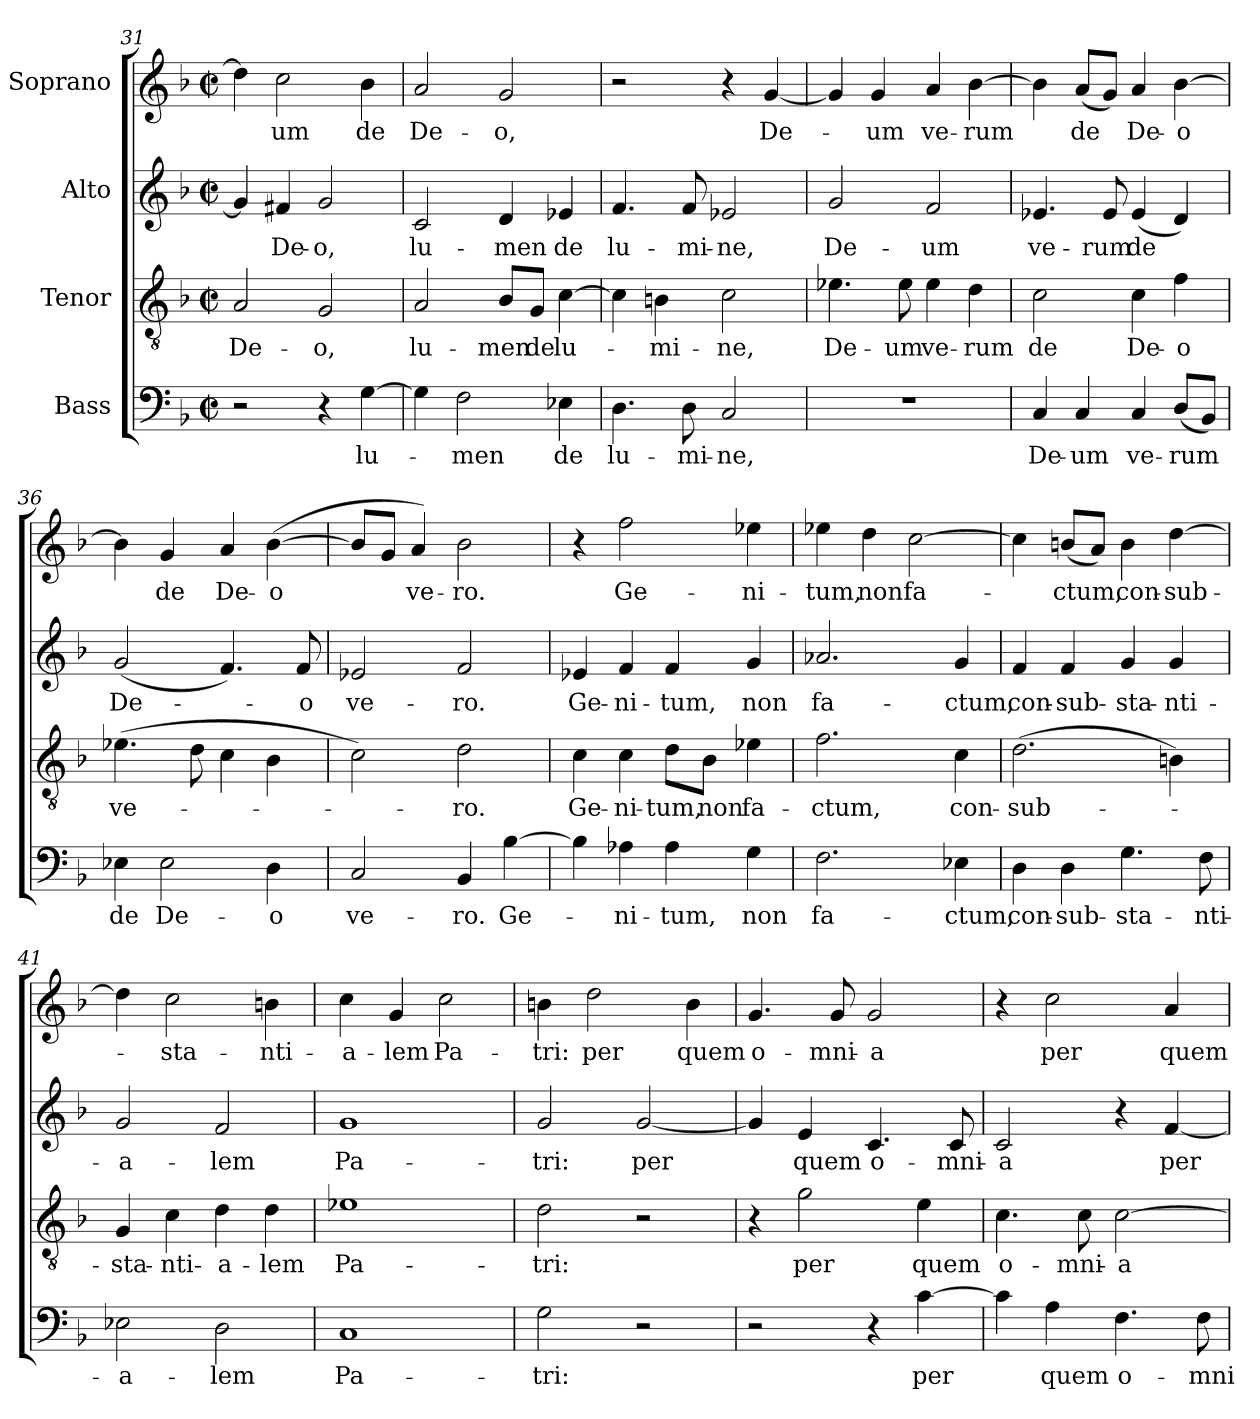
**kern	**text	**kern	**text	**kern	**text	**kern	**text
*part4	*part4	*part3	*part3	*part2	*part2	*part1	*part1
*staff4	*staff4	*staff3	*staff3	*staff2	*staff2	*staff1	*staff1
*I"Bass	*	*I"Tenor	*	*I"Alto	*	*I"Soprano	*
!!LO:PB:g=z
*clefF4	*	*clefGv2	*	*clefG2	*	*clefG2	*
*k[b-]	*	*k[b-]	*	*k[b-]	*	*k[b-]	*
*F:	*	*F:	*	*F:	*	*F:	*
*M2/2	*	*M2/2	*	*M2/2	*	*M2/2	*
*met(c|)	*	*met(c|)	*	*met(c|)	*	*met(c|)	*
=31	=31	=31	=31	=31	=31	=31	=31
2r	.	2A/	De-	4g/]	.	4dd\]	.
.	.	.	.	4f#X/	De-	2cc\	-um
4r	.	2G/	-o,	2g/	-o,	.	.
[4G\	lu-	.	.	.	.	4b-\	de
=32	=32	=32	=32	=32	=32	=32	=32
4G\]	.	2A/	lu-	2c/	lu-	2a/	De-
2F\	-men	.	.	.	.	.	.
.	.	8B-/L	-men	4d/	-men	2g/	-o,
.	.	8G/J	de	.	.	.	.
4E-X\	de	[4c\	lu-	4e-X/	de	.	.
=33	=33	=33	=33	=33	=33	=33	=33
4.D\	lu-	4c\]	.	4.f/	lu-	2r	.
.	.	4Bn\	-mi-	.	.	.	.
8D\	-mi-	.	.	8f/	-mi-	.	.
2C/	-ne,	2c\	-ne,	2e-X/	-ne,	4r	.
.	.	.	.	.	.	[4g/	De-
=34	=34	=34	=34	=34	=34	=34	=34
1r	.	4.e-X\	De-	2g/	De-	4g/]	.
.	.	.	.	.	.	4g/	-um
.	.	8e-\	-um	.	.	.	.
.	.	4e-\	ve-	2f/	-um	4a/	ve-
.	.	4d\	-rum	.	.	[4b-\	-rum
=35	=35	=35	=35	=35	=35	=35	=35
4C/	De-	2c\	de	4.e-X/	ve-	4b-\]	.
4C/	-um	.	.	.	.	(8a/L	de
.	.	.	.	8e-/	-rum	8g/J)	.
4C/	ve-	4c\	De-	(4e-/	de	4a/	De-
(8D/L	-rum	4f\	-o	4d/)	.	[4b-\	-o
8BB-/J)	.	.	.	.	.	.	.
!!LO:LB:g=z
=36	=36	=36	=36	=36	=36	=36	=36
4E-X\	de	(4.e-X\	ve-	(2g/	De-	4b-\]	.
2E-\	De-	.	.	.	.	4g/	de
.	.	8d\	.	.	.	.	.
.	.	4c\	.	4.f/)	.	4a/	De-
4D\	-o	4B-\	.	.	.	([4b-\	-o
.	.	.	.	8f/	-o	.	.
=37	=37	=37	=37	=37	=37	=37	=37
2C/	ve-	2c\)	.	2e-X/	ve-	8b-/L]	.
.	.	.	.	.	.	8g/J	.
.	.	.	.	.	.	4a/)	ve-
4BB-/	-ro.	2d\	-ro.	2f/	-ro.	2b-\	-ro.
[4B-\	Ge-	.	.	.	.	.	.
=38	=38	=38	=38	=38	=38	=38	=38
4B-\]	.	4c\	Ge-	4e-X/	Ge-	4r	.
4A-X\	-ni-	4c\	-ni-	4f/	-ni-	2ff\	Ge-
4A-\	-tum,	8d\L	-tum,	4f/	-tum,	.	.
.	.	8B-\J	non	.	.	.	.
4G\	non	4e-X\	fa-	4g/	non	4ee-X\	-ni-
=39	=39	=39	=39	=39	=39	=39	=39
2.F\	fa-	2.f\	-ctum,	2.a-X/	fa-	4ee-X\	-tum,
.	.	.	.	.	.	4dd\	non
.	.	.	.	.	.	[2cc\	fa-
4E-X\	-ctum,	4c\	con-	4g/	-ctum,	.	.
=40	=40	=40	=40	=40	=40	=40	=40
4D\	con-	(2.d\	-sub-	4f/	con-	4cc\]	.
4D\	-sub-	.	.	4f/	-sub-	(8bn/L	-ctum,
.	.	.	.	.	.	8a/J)	.
4.G\	-sta-	.	.	4g/	-sta-	4b\	con-
.	.	4Bn\)	.	4g/	-nti-	[4dd\	-sub-
8F\	-nti-	.	.	.	.	.	.
!!LO:LB:g=z
=41	=41	=41	=41	=41	=41	=41	=41
2E-X\	-a-	4G/	-sta-	2g/	-a-	4dd\]	.
.	.	4c\	-nti-	.	.	2cc\	-sta-
2D\	-lem	4d\	-a-	2f/	-lem	.	.
.	.	4d\	-lem	.	.	4bn\	-nti-
=42	=42	=42	=42	=42	=42	=42	=42
1C	Pa-	1e-X	Pa-	1g	Pa-	4cc\	-a-
.	.	.	.	.	.	4g/	-lem
.	.	.	.	.	.	2cc\	Pa-
=43	=43	=43	=43	=43	=43	=43	=43
2G\	-tri:	2d\	-tri:	2g/	-tri:	4bn\	-tri:
.	.	.	.	.	.	2dd\	per
2r	.	2r	.	[2g/	per	.	.
.	.	.	.	.	.	4b\	quem
=44	=44	=44	=44	=44	=44	=44	=44
2r	.	4r	.	4g/]	.	4.g/	o-
.	.	2g\	per	4e/	quem	.	.
.	.	.	.	.	.	8g/	-mni-
4r	.	.	.	4.c/	o-	2g/	-a
[4c\	per	4e\	quem	.	.	.	.
.	.	.	.	8c/	-mni-	.	.
=45	=45	=45	=45	=45	=45	=45	=45
4c\]	.	4.c\	o-	2c/	-a	4r	.
4A\	quem	.	.	.	.	2cc\	per
.	.	8c\	-mni-	.	.	.	.
4.F\	o-	[2c\	-a	4r	.	.	.
.	.	.	.	[4f/	per	4a/	quem
8F\	-mni-	.	.	.	.	.	.
=	=	=	=	=	=	=	=
*-	*-	*-	*-	*-	*-	*-	*-
